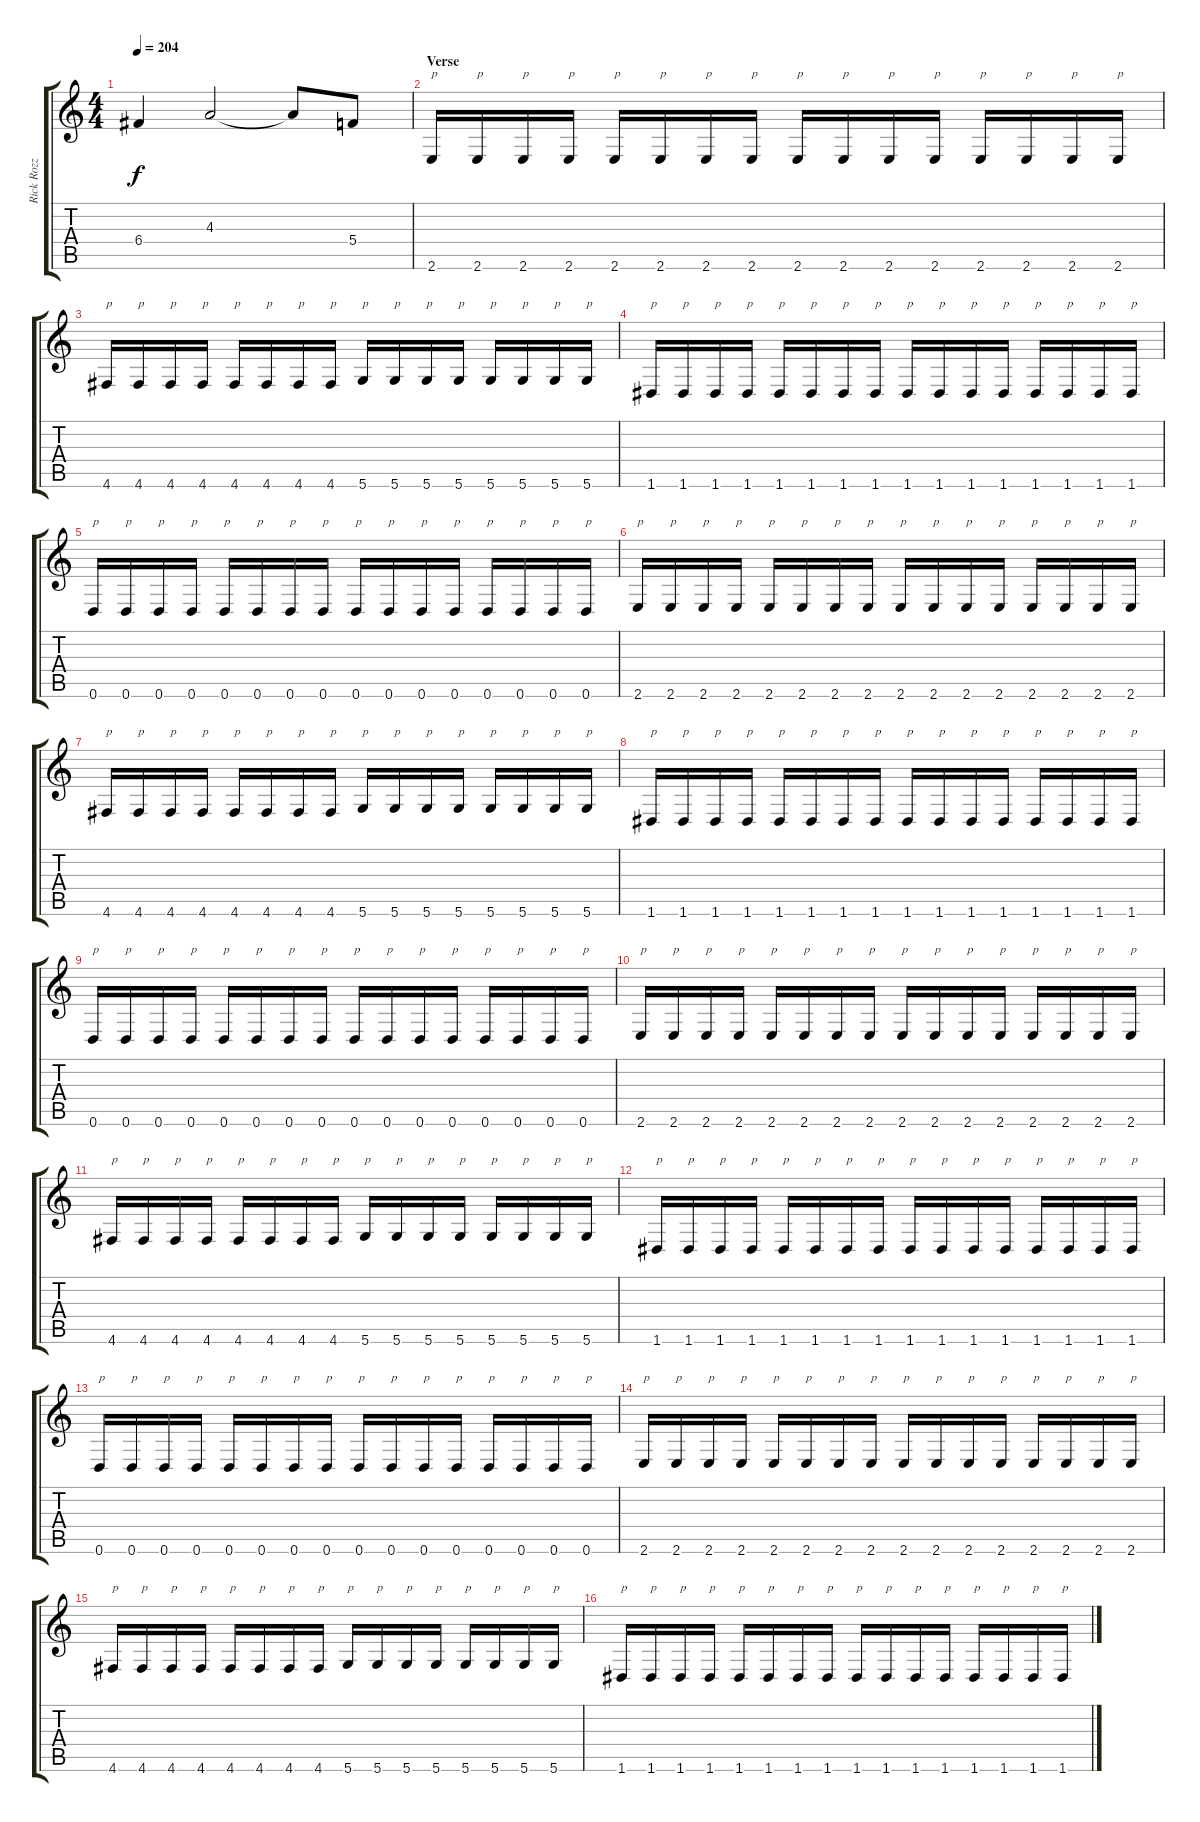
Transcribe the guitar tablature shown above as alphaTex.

\track ("Rick Rozz" "Rick Rozz") {instrument distortionguitar}
\staff {score tabs}
\tuning (D4 A3 F3 C3 G2 D2) {hide}
\ts (4 4)
\tempo 204
\clef g2
\ks c
6.4.4{dy f} 4.3.2 4.3{t}.8 5.4.8 |
\section ("" "Verse")
2.6.16{txt "p"} 2.6.16{txt "p"} 2.6.16{txt "p"} 2.6.16{txt "p"} 2.6.16{txt "p"} 2.6.16{txt "p"} 2.6.16{txt "p"} 2.6.16{txt "p"} 2.6.16{txt "p"} 2.6.16{txt "p"} 2.6.16{txt "p"} 2.6.16{txt "p"} 2.6.16{txt "p"} 2.6.16{txt "p"} 2.6.16{txt "p"} 2.6.16{txt "p"} |
4.6.16{txt "p"} 4.6.16{txt "p"} 4.6.16{txt "p"} 4.6.16{txt "p"} 4.6.16{txt "p"} 4.6.16{txt "p"} 4.6.16{txt "p"} 4.6.16{txt "p"} 5.6.16{txt "p"} 5.6.16{txt "p"} 5.6.16{txt "p"} 5.6.16{txt "p"} 5.6.16{txt "p"} 5.6.16{txt "p"} 5.6.16{txt "p"} 5.6.16{txt "p"} |
1.6.16{txt "p"} 1.6.16{txt "p"} 1.6.16{txt "p"} 1.6.16{txt "p"} 1.6.16{txt "p"} 1.6.16{txt "p"} 1.6.16{txt "p"} 1.6.16{txt "p"} 1.6.16{txt "p"} 1.6.16{txt "p"} 1.6.16{txt "p"} 1.6.16{txt "p"} 1.6.16{txt "p"} 1.6.16{txt "p"} 1.6.16{txt "p"} 1.6.16{txt "p"} |
0.6.16{txt "p"} 0.6.16{txt "p"} 0.6.16{txt "p"} 0.6.16{txt "p"} 0.6.16{txt "p"} 0.6.16{txt "p"} 0.6.16{txt "p"} 0.6.16{txt "p"} 0.6.16{txt "p"} 0.6.16{txt "p"} 0.6.16{txt "p"} 0.6.16{txt "p"} 0.6.16{txt "p"} 0.6.16{txt "p"} 0.6.16{txt "p"} 0.6.16{txt "p"} |
2.6.16{txt "p"} 2.6.16{txt "p"} 2.6.16{txt "p"} 2.6.16{txt "p"} 2.6.16{txt "p"} 2.6.16{txt "p"} 2.6.16{txt "p"} 2.6.16{txt "p"} 2.6.16{txt "p"} 2.6.16{txt "p"} 2.6.16{txt "p"} 2.6.16{txt "p"} 2.6.16{txt "p"} 2.6.16{txt "p"} 2.6.16{txt "p"} 2.6.16{txt "p"} |
4.6.16{txt "p"} 4.6.16{txt "p"} 4.6.16{txt "p"} 4.6.16{txt "p"} 4.6.16{txt "p"} 4.6.16{txt "p"} 4.6.16{txt "p"} 4.6.16{txt "p"} 5.6.16{txt "p"} 5.6.16{txt "p"} 5.6.16{txt "p"} 5.6.16{txt "p"} 5.6.16{txt "p"} 5.6.16{txt "p"} 5.6.16{txt "p"} 5.6.16{txt "p"} |
1.6.16{txt "p"} 1.6.16{txt "p"} 1.6.16{txt "p"} 1.6.16{txt "p"} 1.6.16{txt "p"} 1.6.16{txt "p"} 1.6.16{txt "p"} 1.6.16{txt "p"} 1.6.16{txt "p"} 1.6.16{txt "p"} 1.6.16{txt "p"} 1.6.16{txt "p"} 1.6.16{txt "p"} 1.6.16{txt "p"} 1.6.16{txt "p"} 1.6.16{txt "p"} |
0.6.16{txt "p"} 0.6.16{txt "p"} 0.6.16{txt "p"} 0.6.16{txt "p"} 0.6.16{txt "p"} 0.6.16{txt "p"} 0.6.16{txt "p"} 0.6.16{txt "p"} 0.6.16{txt "p"} 0.6.16{txt "p"} 0.6.16{txt "p"} 0.6.16{txt "p"} 0.6.16{txt "p"} 0.6.16{txt "p"} 0.6.16{txt "p"} 0.6.16{txt "p"} |
2.6.16{txt "p"} 2.6.16{txt "p"} 2.6.16{txt "p"} 2.6.16{txt "p"} 2.6.16{txt "p"} 2.6.16{txt "p"} 2.6.16{txt "p"} 2.6.16{txt "p"} 2.6.16{txt "p"} 2.6.16{txt "p"} 2.6.16{txt "p"} 2.6.16{txt "p"} 2.6.16{txt "p"} 2.6.16{txt "p"} 2.6.16{txt "p"} 2.6.16{txt "p"} |
4.6.16{txt "p"} 4.6.16{txt "p"} 4.6.16{txt "p"} 4.6.16{txt "p"} 4.6.16{txt "p"} 4.6.16{txt "p"} 4.6.16{txt "p"} 4.6.16{txt "p"} 5.6.16{txt "p"} 5.6.16{txt "p"} 5.6.16{txt "p"} 5.6.16{txt "p"} 5.6.16{txt "p"} 5.6.16{txt "p"} 5.6.16{txt "p"} 5.6.16{txt "p"} |
1.6.16{txt "p"} 1.6.16{txt "p"} 1.6.16{txt "p"} 1.6.16{txt "p"} 1.6.16{txt "p"} 1.6.16{txt "p"} 1.6.16{txt "p"} 1.6.16{txt "p"} 1.6.16{txt "p"} 1.6.16{txt "p"} 1.6.16{txt "p"} 1.6.16{txt "p"} 1.6.16{txt "p"} 1.6.16{txt "p"} 1.6.16{txt "p"} 1.6.16{txt "p"} |
0.6.16{txt "p"} 0.6.16{txt "p"} 0.6.16{txt "p"} 0.6.16{txt "p"} 0.6.16{txt "p"} 0.6.16{txt "p"} 0.6.16{txt "p"} 0.6.16{txt "p"} 0.6.16{txt "p"} 0.6.16{txt "p"} 0.6.16{txt "p"} 0.6.16{txt "p"} 0.6.16{txt "p"} 0.6.16{txt "p"} 0.6.16{txt "p"} 0.6.16{txt "p"} |
2.6.16{txt "p"} 2.6.16{txt "p"} 2.6.16{txt "p"} 2.6.16{txt "p"} 2.6.16{txt "p"} 2.6.16{txt "p"} 2.6.16{txt "p"} 2.6.16{txt "p"} 2.6.16{txt "p"} 2.6.16{txt "p"} 2.6.16{txt "p"} 2.6.16{txt "p"} 2.6.16{txt "p"} 2.6.16{txt "p"} 2.6.16{txt "p"} 2.6.16{txt "p"} |
4.6.16{txt "p"} 4.6.16{txt "p"} 4.6.16{txt "p"} 4.6.16{txt "p"} 4.6.16{txt "p"} 4.6.16{txt "p"} 4.6.16{txt "p"} 4.6.16{txt "p"} 5.6.16{txt "p"} 5.6.16{txt "p"} 5.6.16{txt "p"} 5.6.16{txt "p"} 5.6.16{txt "p"} 5.6.16{txt "p"} 5.6.16{txt "p"} 5.6.16{txt "p"} |
1.6.16{txt "p"} 1.6.16{txt "p"} 1.6.16{txt "p"} 1.6.16{txt "p"} 1.6.16{txt "p"} 1.6.16{txt "p"} 1.6.16{txt "p"} 1.6.16{txt "p"} 1.6.16{txt "p"} 1.6.16{txt "p"} 1.6.16{txt "p"} 1.6.16{txt "p"} 1.6.16{txt "p"} 1.6.16{txt "p"} 1.6.16{txt "p"} 1.6.16{txt "p"}
